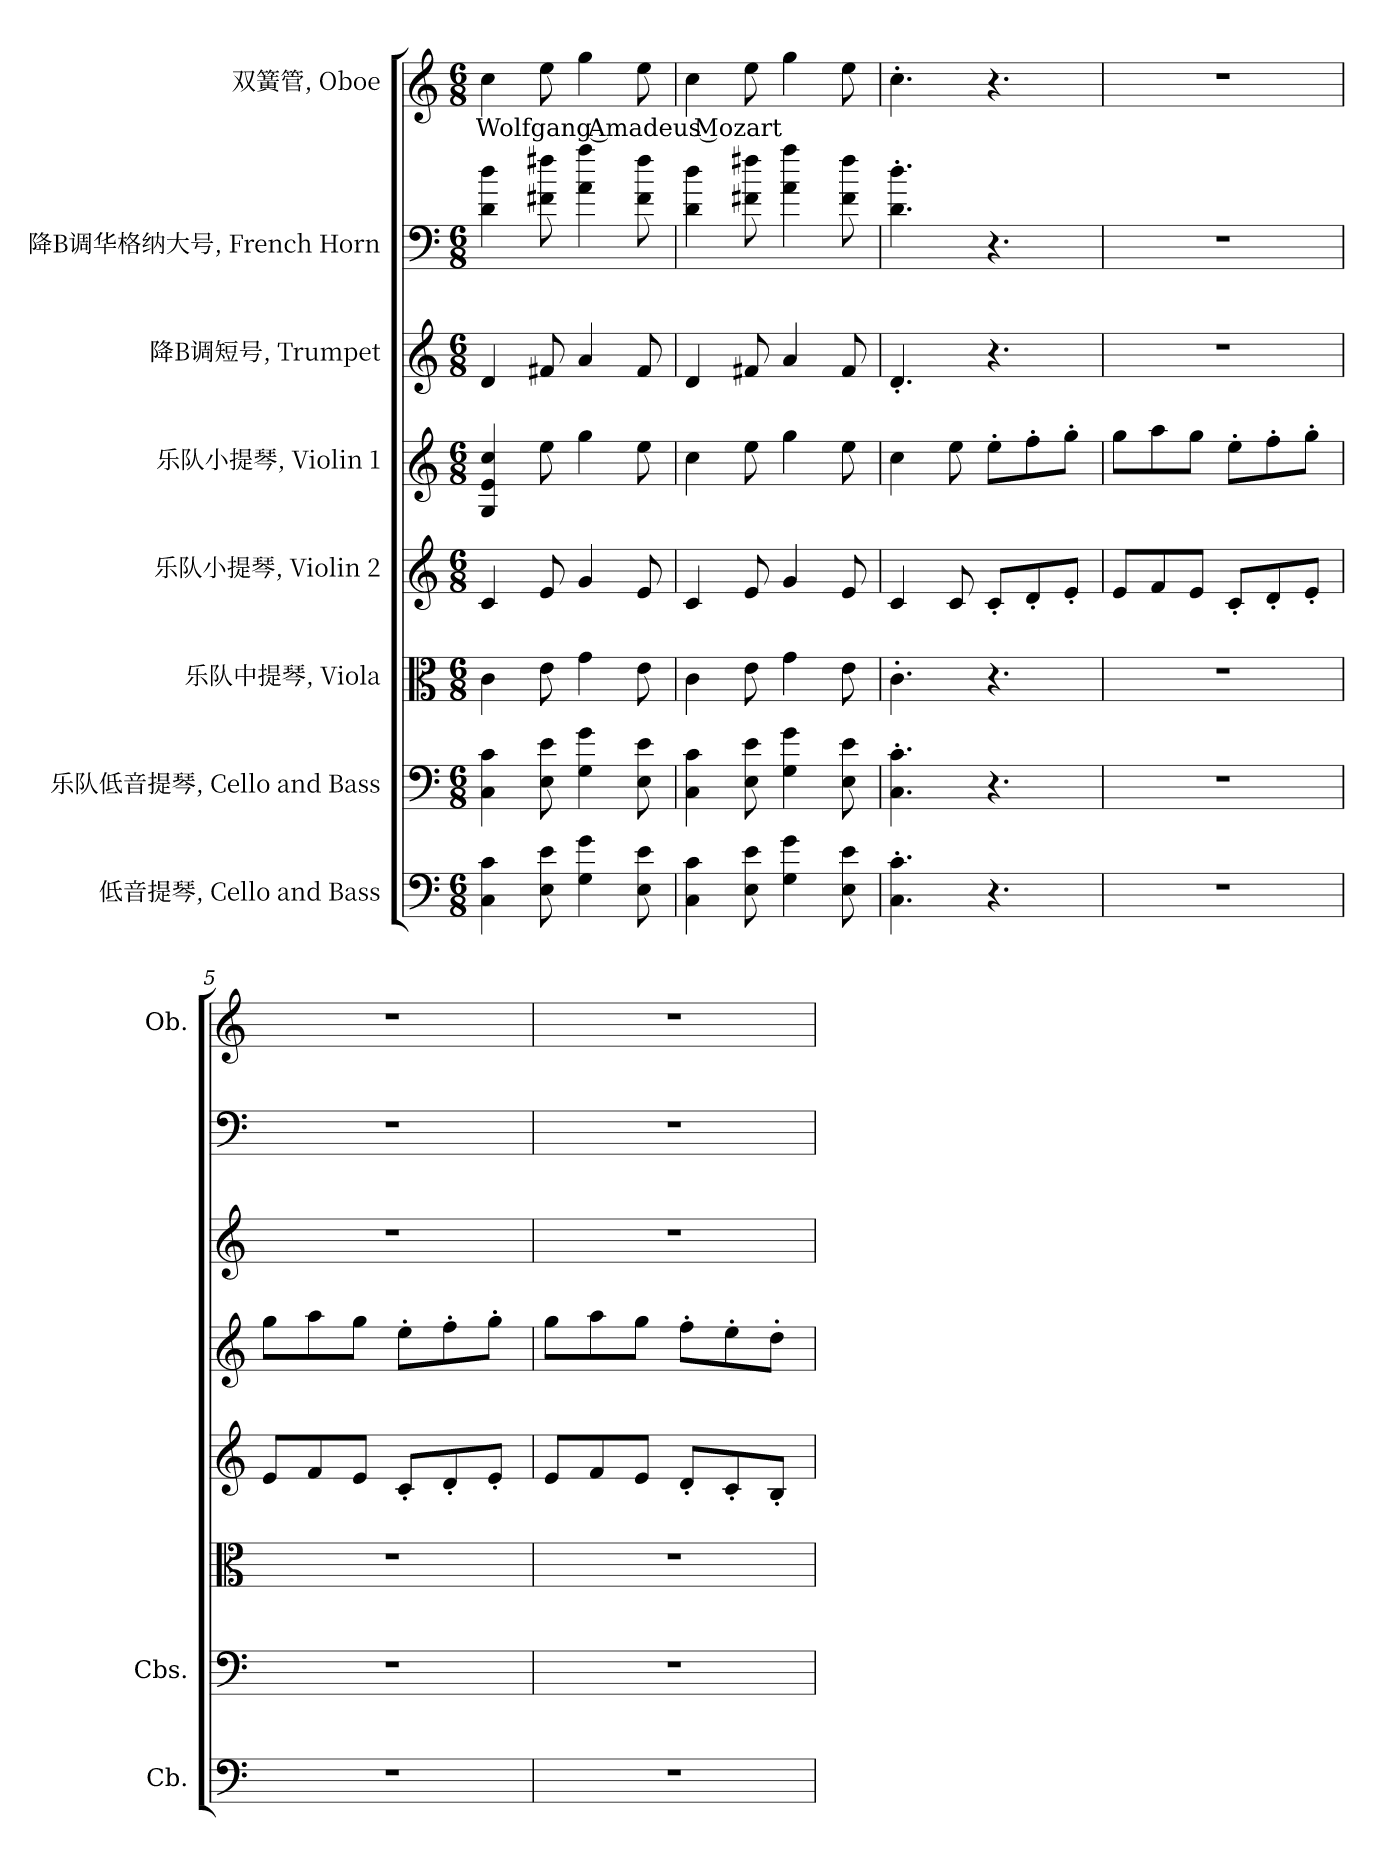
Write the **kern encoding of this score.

**kern	**kern	**kern	**kern	**kern	**kern	**kern	**kern	**text
*part8	*part7	*part6	*part5	*part4	*part3	*part2	*part1	*part1
*staff8	*staff7	*staff6	*staff5	*staff4	*staff3	*staff2	*staff1	*staff1
*I"低音提琴, Cello and Bass	*I"乐队低音提琴, Cello and Bass	*I"乐队中提琴, Viola	*I"乐队小提琴, Violin 2	*I"乐队小提琴, Violin 1	*I"降B调短号, Trumpet	*I"降B调华格纳大号, French Horn	*I"双簧管, Oboe	*
*I'Cb.	*I'Cbs.	*	*	*	*	*	*I'Ob.	*
*clefF4	*clefF4	*clefC3	*clefG2	*clefG2	*clefG2	*clefF4	*clefG2	*
*ITrd7c12	*ITrd7c12	*	*	*	*ITrd1c2	*ITrd1c2	*	*
*k[]	*k[]	*k[]	*k[]	*k[]	*k[b-e-]	*k[b-e-]	*k[]	*
*M6/8	*M6/8	*M6/8	*M6/8	*M6/8	*M6/8	*M6/8	*M6/8	*
*MM250	*MM250	*MM250	*MM250	*MM250	*MM250	*MM250	*MM250	*
=1	=1	=1	=1	=1	=1	=1	=1	=1
4CC\ 4C\	4CC\ 4C\	4c\	4c/	4G/ 4e/ 4cc/	4c/	4c\ 4cc\	4cc\	Wolfgang Amadeus Mozart
8EE\ 8E\	8EE\ 8E\	8e\	8e/	8ee\	8en/	8en\ 8een\	8ee\	.
4GG\ 4G\	4GG\ 4G\	4g\	4g/	4gg\	4g/	4g\ 4gg\	4gg\	.
8EE\ 8E\	8EE\ 8E\	8e\	8e/	8ee\	8e/	8e\ 8ee\	8ee\	.
=2	=2	=2	=2	=2	=2	=2	=2	=2
4CC\ 4C\	4CC\ 4C\	4c\	4c/	4cc\	4c/	4c\ 4cc\	4cc\	.
8EE\ 8E\	8EE\ 8E\	8e\	8e/	8ee\	8en/	8en\ 8een\	8ee\	.
4GG\ 4G\	4GG\ 4G\	4g\	4g/	4gg\	4g/	4g\ 4gg\	4gg\	.
8EE\ 8E\	8EE\ 8E\	8e\	8e/	8ee\	8e/	8e\ 8ee\	8ee\	.
!!LO:PB:g=z
=3	=3	=3	=3	=3	=3	=3	=3	=3
4.CC\' 4.C\'	4.CC\' 4.C\'	4.c'\	4c/	4cc\	4.c'/	4.c\' 4.cc\'	4.cc'\	.
.	.	.	8c/	8ee\	.	.	.	.
4.r	4.r	4.r	8c'/L	8ee'\L	4.r	4.r	4.r	.
.	.	.	8d'/	8ff'\	.	.	.	.
.	.	.	8e'/J	8gg'\J	.	.	.	.
=4	=4	=4	=4	=4	=4	=4	=4	=4
2.r	2.r	2.r	8e/L	8gg\L	2.r	2.r	2.r	.
.	.	.	8f/	8aa\	.	.	.	.
.	.	.	8e/J	8gg\J	.	.	.	.
.	.	.	8c'/L	8ee'\L	.	.	.	.
.	.	.	8d'/	8ff'\	.	.	.	.
.	.	.	8e'/J	8gg'\J	.	.	.	.
=5	=5	=5	=5	=5	=5	=5	=5	=5
2.r	2.r	2.r	8e/L	8gg\L	2.r	2.r	2.r	.
.	.	.	8f/	8aa\	.	.	.	.
.	.	.	8e/J	8gg\J	.	.	.	.
.	.	.	8c'/L	8ee'\L	.	.	.	.
.	.	.	8d'/	8ff'\	.	.	.	.
.	.	.	8e'/J	8gg'\J	.	.	.	.
=6	=6	=6	=6	=6	=6	=6	=6	=6
2.r	2.r	2.r	8e/L	8gg\L	2.r	2.r	2.r	.
.	.	.	8f/	8aa\	.	.	.	.
.	.	.	8e/J	8gg\J	.	.	.	.
.	.	.	8d'/L	8ff'\L	.	.	.	.
.	.	.	8c'/	8ee'\	.	.	.	.
.	.	.	8B'/J	8dd'\J	.	.	.	.
=	=	=	=	=	=	=	=	=
*-	*-	*-	*-	*-	*-	*-	*-	*-
